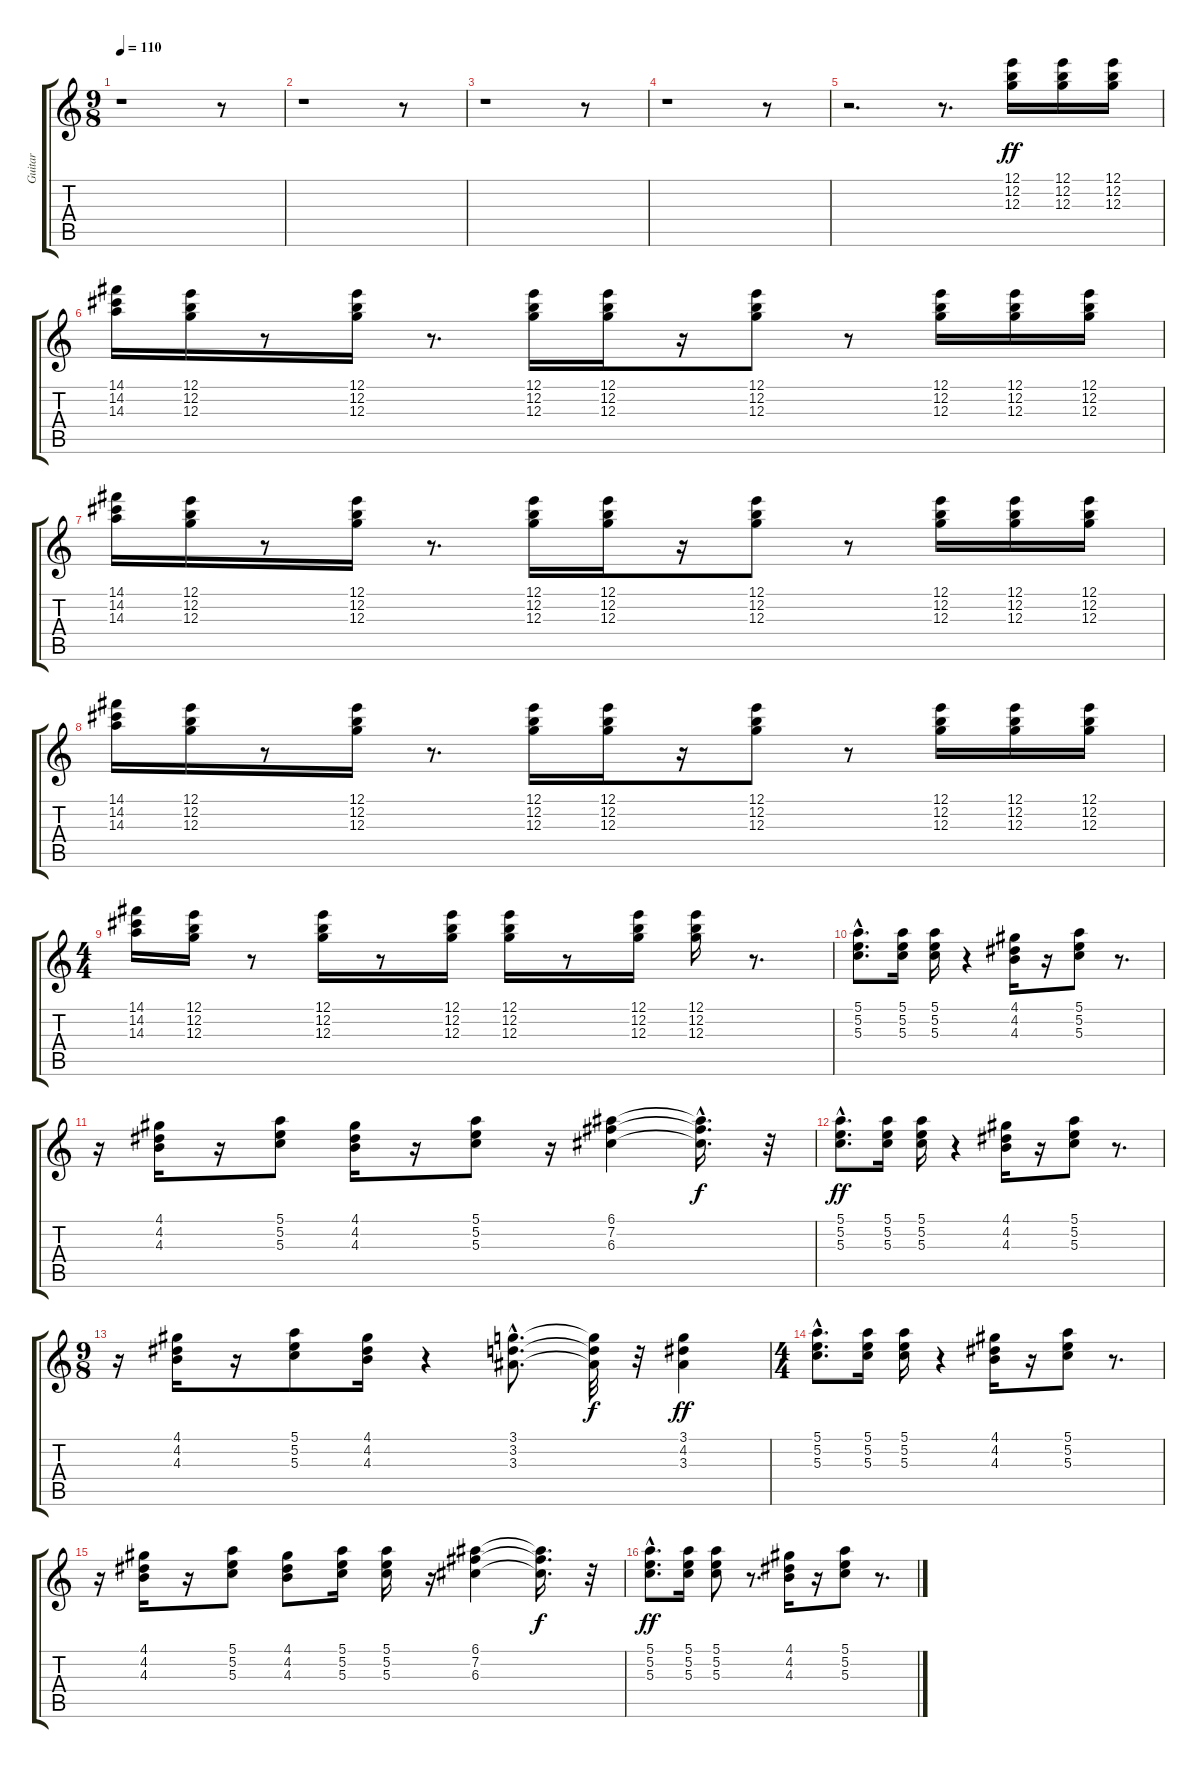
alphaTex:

\track ("Guitar" "Guitar") {instrument electricguitarclean}
\staff {score tabs}
\tuning (E4 B3 G3 D3 A2 E2) {hide}
\ts (9 8)
\tempo 110
\clef g2
\ks c
r.1{dy ff instrument electricguitarclean} r.8 |
r.1 r.8 |
r.1 r.8 |
r.1 r.8 |
r.2{d} r.8{d} (12.1 12.2 12.3).16 (12.1 12.2 12.3).16 (12.1 12.2 12.3).16 |
(14.1 14.2 14.3).16 (12.1 12.2 12.3).16 r.8 (12.1 12.2 12.3).16 r.8{d} (12.1 12.2 12.3).16 (12.1 12.2 12.3).16 r.16 (12.1 12.2 12.3).8 r.8 (12.1 12.2 12.3).16 (12.1 12.2 12.3).16 (12.1 12.2 12.3).16 |
(14.1 14.2 14.3).16 (12.1 12.2 12.3).16 r.8 (12.1 12.2 12.3).16 r.8{d} (12.1 12.2 12.3).16 (12.1 12.2 12.3).16 r.16 (12.1 12.2 12.3).8 r.8 (12.1 12.2 12.3).16 (12.1 12.2 12.3).16 (12.1 12.2 12.3).16 |
(14.1 14.2 14.3).16 (12.1 12.2 12.3).16 r.8 (12.1 12.2 12.3).16 r.8{d} (12.1 12.2 12.3).16 (12.1 12.2 12.3).16 r.16 (12.1 12.2 12.3).8 r.8 (12.1 12.2 12.3).16 (12.1 12.2 12.3).16 (12.1 12.2 12.3).16 |
\ts (4 4)
(14.1 14.2 14.3).16 (12.1 12.2 12.3).16 r.8 (12.1 12.2 12.3).16 r.8 (12.1 12.2 12.3).16 (12.1 12.2 12.3).16 r.8 (12.1 12.2 12.3).16 (12.1 12.2 12.3).16 r.8{d} |
(5.1{hac} 5.2{hac} 5.3{hac}).8{d} (5.1 5.2 5.3).16 (5.1 5.2 5.3).16 r.4 (4.1 4.2 4.3).16 r.16 (5.1 5.2 5.3).8 r.8{d} |
r.16 (4.1 4.2 4.3).16 r.16 (5.1 5.2 5.3).8 (4.1 4.2 4.3).16 r.16 (5.1 5.2 5.3).8 r.16 (6.1 7.2 6.3).4 (6.1{hac t} 7.2{t} 6.3{t}).16{d dy f} r.32 |
(5.1{hac} 5.2{hac} 5.3{hac}).8{d dy ff} (5.1 5.2 5.3).16 (5.1 5.2 5.3).16 r.4 (4.1 4.2 4.3).16 r.16 (5.1 5.2 5.3).8 r.8{d} |
\ts (9 8)
r.16 (4.1 4.2 4.3).16 r.16 (5.1 5.2 5.3).8 (4.1 4.2 4.3).16 r.4 (3.1{hac} 3.2{hac} 3.3{hac}).8{d} (3.1{t} 3.2{t} 3.3{t}).32{dy f} r.32 (3.1 4.2 3.3).4{dy ff} |
\ts (4 4)
(5.1{hac} 5.2{hac} 5.3{hac}).8{d} (5.1 5.2 5.3).16 (5.1 5.2 5.3).16 r.4 (4.1 4.2 4.3).16 r.16 (5.1 5.2 5.3).8 r.8{d} |
r.16 (4.1 4.2 4.3).16 r.16 (5.1 5.2 5.3).8 (4.1 4.2 4.3).8 (5.1 5.2 5.3).16 (5.1 5.2 5.3).16 r.16 (6.1 7.2 6.3).4 (6.1{t} 7.2{t} 6.3{t}).16{d dy f} r.32 |
(5.1{hac} 5.2{hac} 5.3{hac}).8{d dy ff} (5.1 5.2 5.3).16 (5.1 5.2 5.3).8 r.8{d} (4.1 4.2 4.3).16 r.16 (5.1 5.2 5.3).8 r.8{d}
